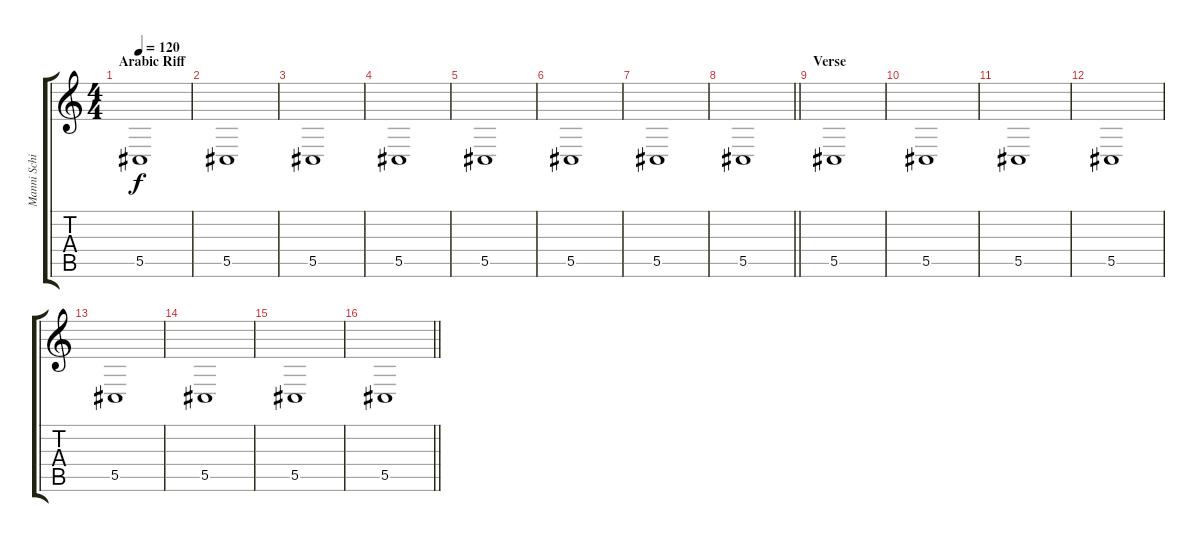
\track ("Manni Schimidt (rythm)" "Manni Schi") {instrument sitar}
\staff {score tabs}
\tuning (Eb4 Bb3 Gb3 Db3 Ab2 Eb2) {hide}
\ts (4 4)
\section ("" "Arabic Riff")
\tempo 120
\clef g2
\ks c
5.5.1{dy f instrument sitar} |
5.5.1 |
5.5.1 |
5.5.1 |
5.5.1 |
5.5.1 |
5.5.1 |
\barLineRight lightlight
5.5.1 |
\section ("" "Verse")
5.5.1 |
5.5.1 |
5.5.1 |
5.5.1 |
5.5.1 |
5.5.1 |
5.5.1 |
\barLineRight lightlight
5.5.1
